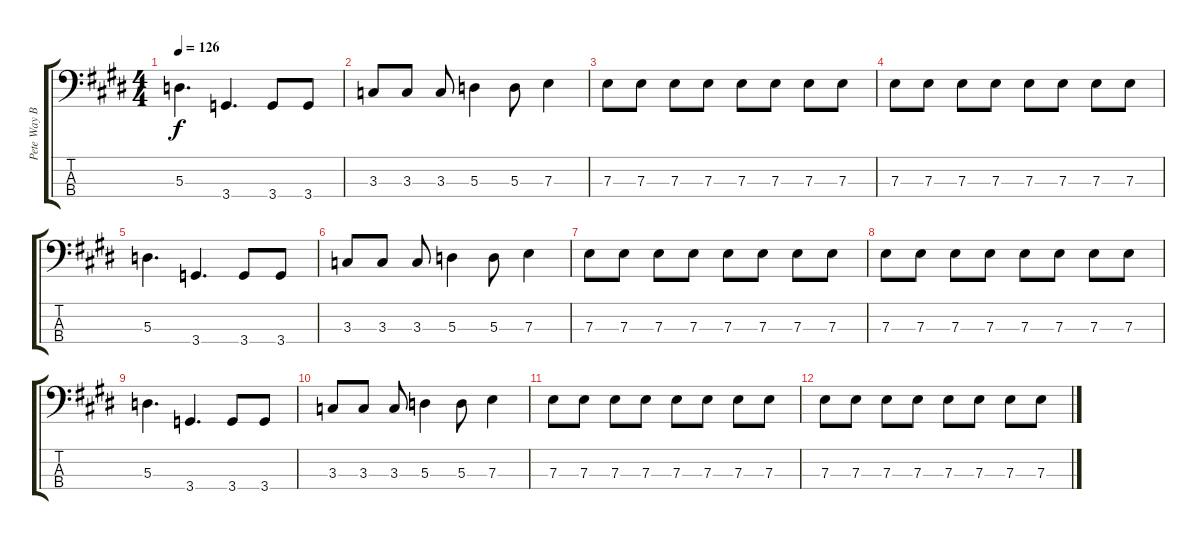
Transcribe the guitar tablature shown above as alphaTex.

\track ("Pete Way Bass" "Pete Way B") {instrument electricbasspick}
\staff {score tabs}
\tuning (G2 D2 A1 E1) {hide}
\ts (4 4)
\tempo 126
\clef f4
\ks e
5.3.4{d dy f} 3.4.4{d} 3.4.8 3.4.8 |
3.3.8 3.3.8 3.3.8 5.3.4 5.3.8 7.3.4 |
7.3.8 7.3.8 7.3.8 7.3.8 7.3.8 7.3.8 7.3.8 7.3.8 |
7.3.8 7.3.8 7.3.8 7.3.8 7.3.8 7.3.8 7.3.8 7.3.8 |
5.3.4{d} 3.4.4{d} 3.4.8 3.4.8 |
3.3.8 3.3.8 3.3.8 5.3.4 5.3.8 7.3.4 |
7.3.8 7.3.8 7.3.8 7.3.8 7.3.8 7.3.8 7.3.8 7.3.8 |
7.3.8 7.3.8 7.3.8 7.3.8 7.3.8 7.3.8 7.3.8 7.3.8 |
5.3.4{d} 3.4.4{d} 3.4.8 3.4.8 |
3.3.8 3.3.8 3.3.8 5.3.4 5.3.8 7.3.4 |
7.3.8 7.3.8 7.3.8 7.3.8 7.3.8 7.3.8 7.3.8 7.3.8 |
7.3.8 7.3.8 7.3.8 7.3.8 7.3.8 7.3.8 7.3.8 7.3.8
